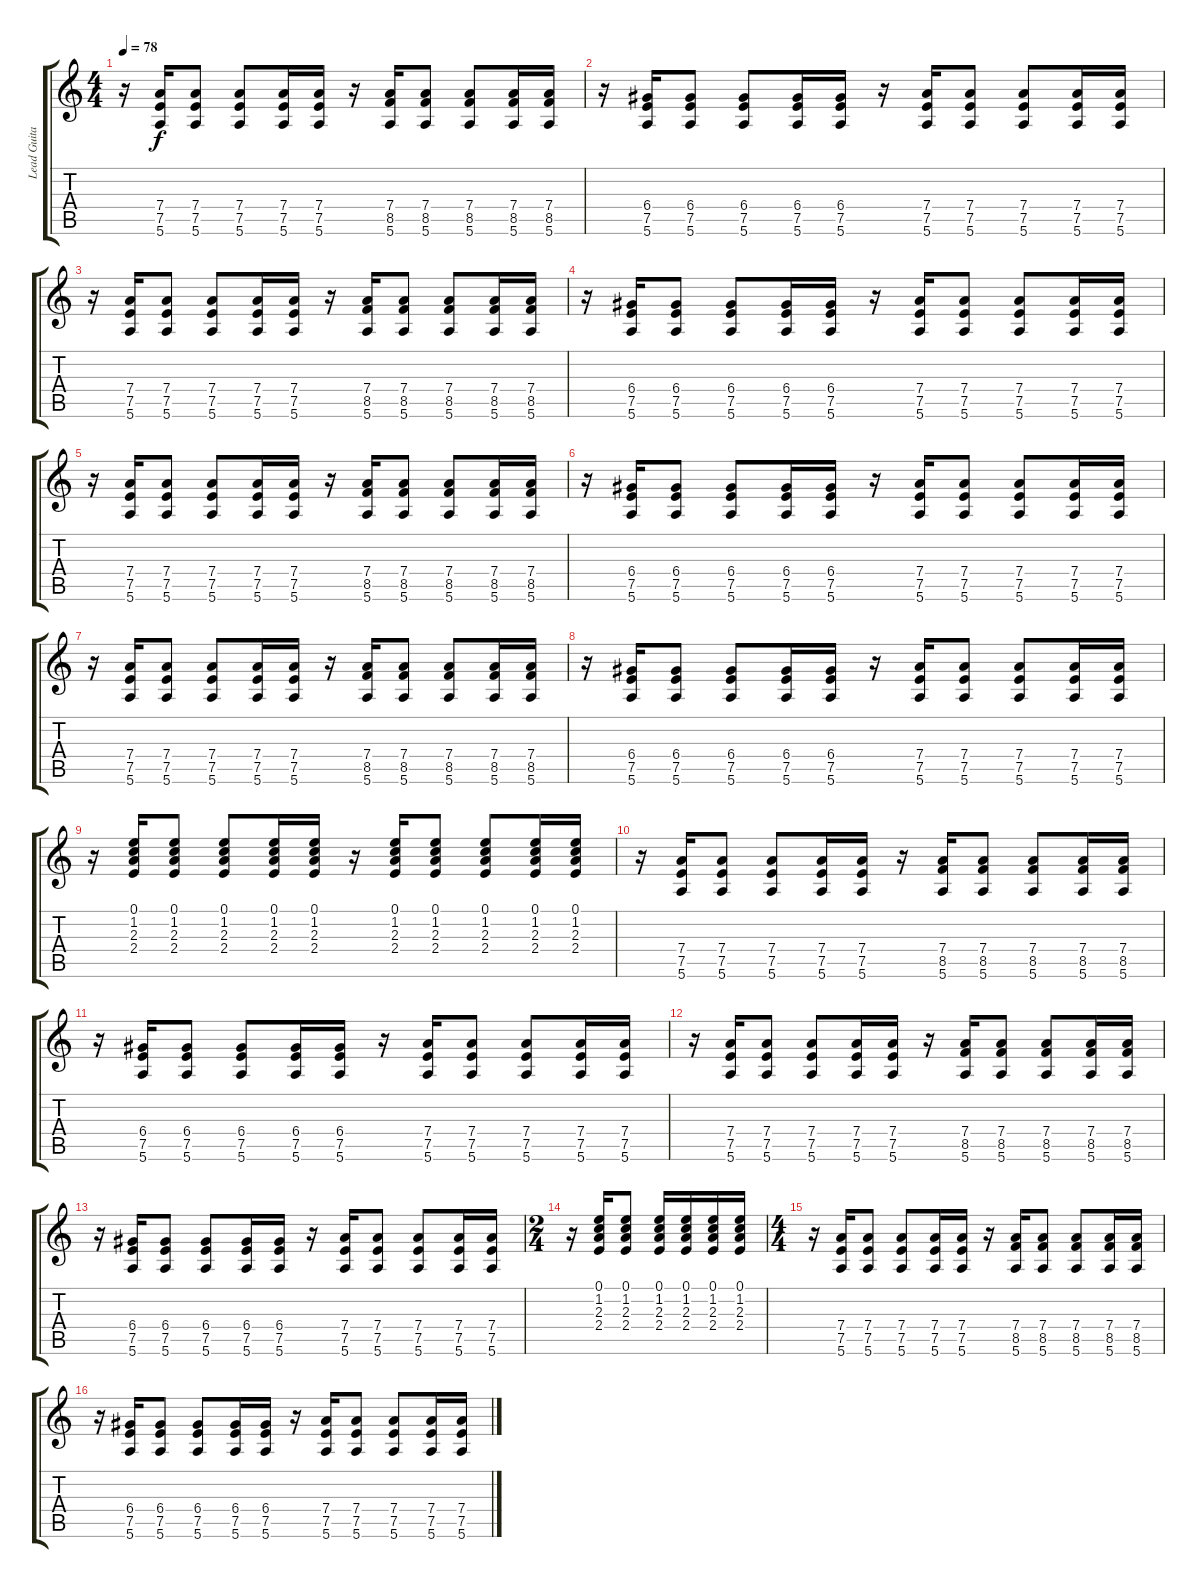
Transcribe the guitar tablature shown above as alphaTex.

\track ("Lead Guitar" "Lead Guita") {instrument acousticguitarsteel}
\staff {score tabs}
\tuning (E4 B3 G3 D3 A2 E2) {hide}
\ts (4 4)
\tempo 78
\clef g2
\ks c
r.16{dy f instrument acousticguitarsteel} (7.4 7.5 5.6).16 (7.4 7.5 5.6).8 (7.4 7.5 5.6).8 (7.4 7.5 5.6).16 (7.4 7.5 5.6).16 r.16 (7.4 8.5 5.6).16 (7.4 8.5 5.6).8 (7.4 8.5 5.6).8 (7.4 8.5 5.6).16 (7.4 8.5 5.6).16 |
r.16 (6.4 7.5 5.6).16 (6.4 7.5 5.6).8 (6.4 7.5 5.6).8 (6.4 7.5 5.6).16 (6.4 7.5 5.6).16 r.16 (7.4 7.5 5.6).16 (7.4 7.5 5.6).8 (7.4 7.5 5.6).8 (7.4 7.5 5.6).16 (7.4 7.5 5.6).16 |
r.16 (7.4 7.5 5.6).16 (7.4 7.5 5.6).8 (7.4 7.5 5.6).8 (7.4 7.5 5.6).16 (7.4 7.5 5.6).16 r.16 (7.4 8.5 5.6).16 (7.4 8.5 5.6).8 (7.4 8.5 5.6).8 (7.4 8.5 5.6).16 (7.4 8.5 5.6).16 |
r.16 (6.4 7.5 5.6).16 (6.4 7.5 5.6).8 (6.4 7.5 5.6).8 (6.4 7.5 5.6).16 (6.4 7.5 5.6).16 r.16 (7.4 7.5 5.6).16 (7.4 7.5 5.6).8 (7.4 7.5 5.6).8 (7.4 7.5 5.6).16 (7.4 7.5 5.6).16 |
r.16 (7.4 7.5 5.6).16 (7.4 7.5 5.6).8 (7.4 7.5 5.6).8 (7.4 7.5 5.6).16 (7.4 7.5 5.6).16 r.16 (7.4 8.5 5.6).16 (7.4 8.5 5.6).8 (7.4 8.5 5.6).8 (7.4 8.5 5.6).16 (7.4 8.5 5.6).16 |
r.16 (6.4 7.5 5.6).16 (6.4 7.5 5.6).8 (6.4 7.5 5.6).8 (6.4 7.5 5.6).16 (6.4 7.5 5.6).16 r.16 (7.4 7.5 5.6).16 (7.4 7.5 5.6).8 (7.4 7.5 5.6).8 (7.4 7.5 5.6).16 (7.4 7.5 5.6).16 |
r.16 (7.4 7.5 5.6).16 (7.4 7.5 5.6).8 (7.4 7.5 5.6).8 (7.4 7.5 5.6).16 (7.4 7.5 5.6).16 r.16 (7.4 8.5 5.6).16 (7.4 8.5 5.6).8 (7.4 8.5 5.6).8 (7.4 8.5 5.6).16 (7.4 8.5 5.6).16 |
r.16 (6.4 7.5 5.6).16 (6.4 7.5 5.6).8 (6.4 7.5 5.6).8 (6.4 7.5 5.6).16 (6.4 7.5 5.6).16 r.16 (7.4 7.5 5.6).16 (7.4 7.5 5.6).8 (7.4 7.5 5.6).8 (7.4 7.5 5.6).16 (7.4 7.5 5.6).16 |
r.16 (0.1 1.2 2.3 2.4).16 (0.1 1.2 2.3 2.4).8 (0.1 1.2 2.3 2.4).8 (0.1 1.2 2.3 2.4).16 (0.1 1.2 2.3 2.4).16 r.16 (0.1 1.2 2.3 2.4).16 (0.1 1.2 2.3 2.4).8 (0.1 1.2 2.3 2.4).8 (0.1 1.2 2.3 2.4).16 (0.1 1.2 2.3 2.4).16 |
r.16 (7.4 7.5 5.6).16 (7.4 7.5 5.6).8 (7.4 7.5 5.6).8 (7.4 7.5 5.6).16 (7.4 7.5 5.6).16 r.16 (7.4 8.5 5.6).16 (7.4 8.5 5.6).8 (7.4 8.5 5.6).8 (7.4 8.5 5.6).16 (7.4 8.5 5.6).16 |
r.16 (6.4 7.5 5.6).16 (6.4 7.5 5.6).8 (6.4 7.5 5.6).8 (6.4 7.5 5.6).16 (6.4 7.5 5.6).16 r.16 (7.4 7.5 5.6).16 (7.4 7.5 5.6).8 (7.4 7.5 5.6).8 (7.4 7.5 5.6).16 (7.4 7.5 5.6).16 |
r.16 (7.4 7.5 5.6).16 (7.4 7.5 5.6).8 (7.4 7.5 5.6).8 (7.4 7.5 5.6).16 (7.4 7.5 5.6).16 r.16 (7.4 8.5 5.6).16 (7.4 8.5 5.6).8 (7.4 8.5 5.6).8 (7.4 8.5 5.6).16 (7.4 8.5 5.6).16 |
r.16 (6.4 7.5 5.6).16 (6.4 7.5 5.6).8 (6.4 7.5 5.6).8 (6.4 7.5 5.6).16 (6.4 7.5 5.6).16 r.16 (7.4 7.5 5.6).16 (7.4 7.5 5.6).8 (7.4 7.5 5.6).8 (7.4 7.5 5.6).16 (7.4 7.5 5.6).16 |
\ts (2 4)
r.16 (0.1 1.2 2.3 2.4).16 (0.1 1.2 2.3 2.4).8 (0.1 1.2 2.3 2.4).16 (0.1 1.2 2.3 2.4).16 (0.1 1.2 2.3 2.4).16 (0.1 1.2 2.3 2.4).16 |
\ts (4 4)
r.16 (7.4 7.5 5.6).16 (7.4 7.5 5.6).8 (7.4 7.5 5.6).8 (7.4 7.5 5.6).16 (7.4 7.5 5.6).16 r.16 (7.4 8.5 5.6).16 (7.4 8.5 5.6).8 (7.4 8.5 5.6).8 (7.4 8.5 5.6).16 (7.4 8.5 5.6).16 |
r.16 (6.4 7.5 5.6).16 (6.4 7.5 5.6).8 (6.4 7.5 5.6).8 (6.4 7.5 5.6).16 (6.4 7.5 5.6).16 r.16 (7.4 7.5 5.6).16 (7.4 7.5 5.6).8 (7.4 7.5 5.6).8 (7.4 7.5 5.6).16 (7.4 7.5 5.6).16
